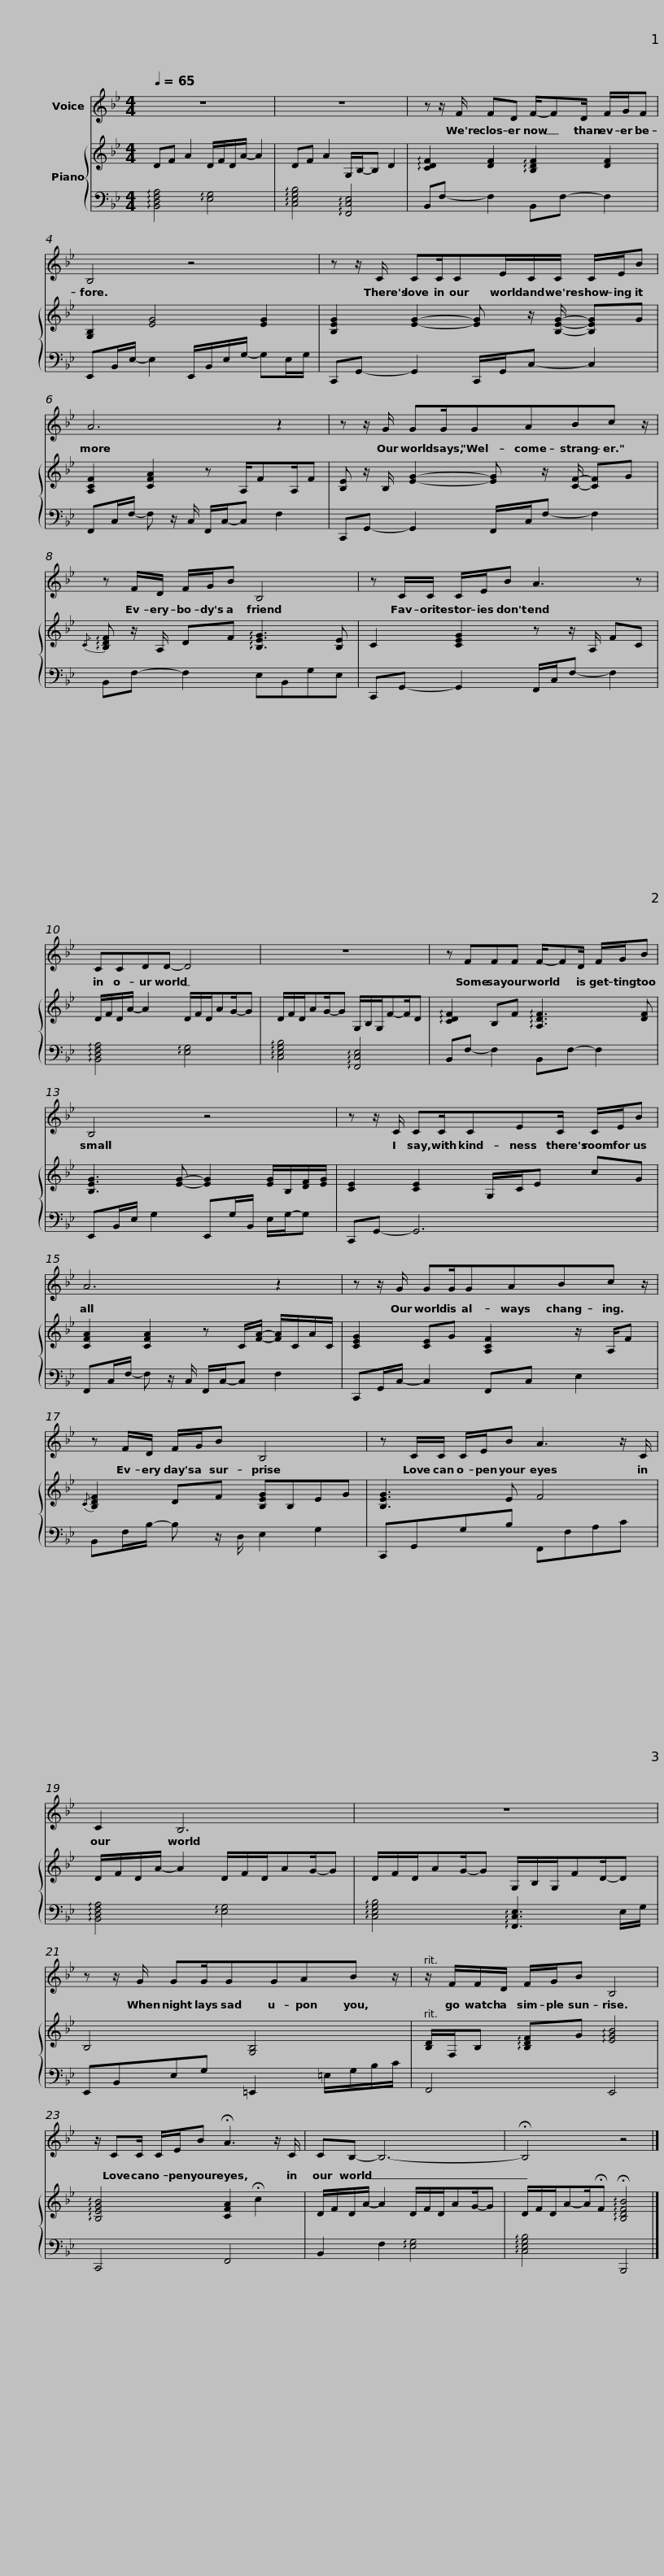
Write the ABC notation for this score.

X:1
%%score 1 { 2 | 3 }
L:1/8
Q:1/4=65
M:4/4
I:linebreak $
K:Bb
V:1 treble
V:2 treble
V:3 bass
V:1
 z8 | z8 | z z/ F/ FD F/-FD/ F/G/F |$ B,4 z4 | z z/ C/ CC/CE/C/C/ C/E/B |$ %5
 A6 z2 | z z/ G/ GG/GABc z/ | z F/D/ F/G/B B,4 |$ z C/C/ C/E/B A3 z | CCDD- D4 | %10
 z8 |$ z FFF F/-FD/ F/G/B | B,4 z4 | z z/ C/ CC/CEC/ C/E/B |$ A6 z2 | %15
 z z/ G/ GG/GABc z/ | z F/D/ F/G/B B,4 |$ z C/C/ C/E/B A3 z/ C/ | C2 B,6 | z8 |$ %20
 z z/ G/ GG/GGAB z/ | z/ F/F/D/ F/G/B B,4 |$ z/ CC/ C/E/B !fermata!A3 z/ C/ | CB,- B,6- | !fermata!B,4 z4 |] %25
V:2
 DF A2 D/F/D/A/- A2 | DF A2 G,/B,/-B, D2 | !arpeggio![CDF]2 [DF]2 !arpeggio![B,DF]2 [DF]2 |$ [G,B,]2 [EG]4 [EG]2 | [B,EG]2 [EG]2- [EG] z/ [B,EG]/- [B,EG]G |$ %5
 [A,CF]2 [CFA]2 z A,/FA,/F | [B,E] z/ B,/ [EG]2- [EG] z/ [CF]/- [CF]G |{/C} !arpeggio![B,DF] z/ A,/ DF !arpeggio![B,EG]3 [B,E] |$ C2 [CEG]2 z z/ A,/ FC | D/F/D/A/- A2 D/F/D/AG/-G | %10
 D/F/D/AG/-G G,/B,/G,/F-F/D |$ !arpeggio![CDF]2 B,F !arpeggio![A,DF]3 [DF] | [B,EG]3 [EG]- [EG]2 [EG]/B,/[DF]/[EG]/ | [CE]2 [CE]2 G,/C/E cG |$ [CFA]2 [CFA]2 z C/[FA]/- [FA]/C/A/C/ | %15
 [CEG]2 [CE]G [A,CF]2 z/ A,/F |{/C} [B,DF]2 DF [B,EG]B,EG |$ [B,EG]3 E F4 | D/F/D/A/- A2 D/F/D/AG/-G | D/F/D/AG/-G G,/B,/G,/FD/-D |$ %20
 B,4 [G,B,]4 | [B,D]/F,/B, !arpeggio![B,DF]G !arpeggio![EGB]4 |$ !arpeggio![B,EGB]4 [CFA]2 !fermata!c2 | D/F/D/A/- A2 D/F/D/AG/-G | D/F/D/A-A/!fermata!F !arpeggio!!fermata![B,DFB]4 |] %25
V:3
 !arpeggio![B,,D,F,A,]4 !arpeggio![E,G,]4 | !arpeggio![C,E,G,B,]4 !arpeggio![F,,C,E,]4 | B,,F,- F,2 B,,F,- F,2 |$ E,,B,,/E,/- E,2 E,,/B,,/E,/G,/- G,E,/G,/ | C,,G,,- G,,2 C,,/G,,/C,- C,2 |$ %5
 F,,C,/F,/- F, z/ C,/ F,,/C,/-C, F,2 | C,,G,,- G,,2 F,,/C,/F,- F,2 | B,,F,- F,2 E,B,,G,E, |$ C,,G,,- G,,2 F,,/C,/F,- F,2 | !arpeggio![B,,D,F,A,]4 !arpeggio![E,G,]4 | %10
 !arpeggio![C,E,G,B,]4 !arpeggio![F,,C,E,]4 |$ B,,F,- F,2 B,,F,- F,2 | E,,B,,/E,/ G,2 E,,G,/B,,/ E,/G,/-G, | C,,G,,- G,,6 |$ F,,C,/F,/- F, z/ C,/ F,,/C,/-C, F,2 | %15
 C,,G,,/C,/- C,2 F,,C, E,2 | B,,F,/B,/- B, z/ D,/ E,2 G,2 |$ C,,G,,G,B, F,,F,A,C | !arpeggio![B,,D,F,A,]4 !arpeggio![E,G,]4 | !arpeggio![C,E,G,B,]4 !arpeggio![F,,C,E,]3 E,/G,/ |$ %20
 E,,B,,E,G, =E,,2 =E,/G,/B,/C/ | F,,4 E,,4 |$ C,,4 F,,4 | B,,2 F,2 !arpeggio![E,G,]4 | !arpeggio![C,E,G,B,]4 B,,,4 |] %25
